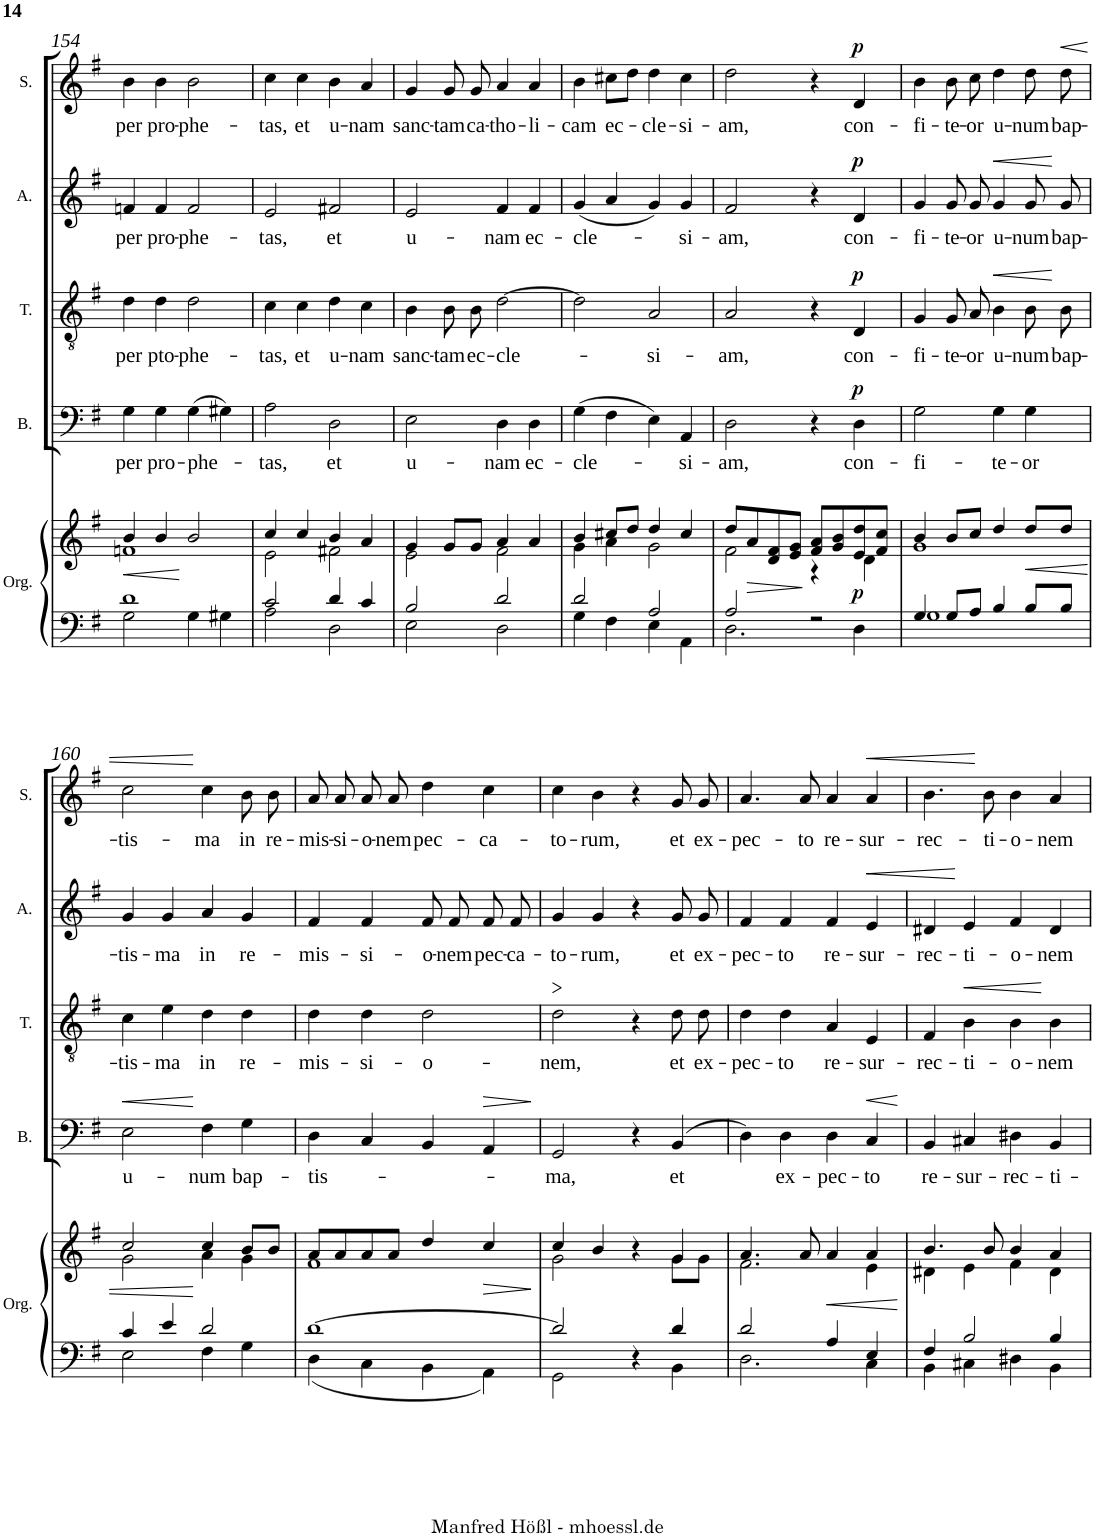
**kern	**kern	**dynam	**kern	**text	**dynam	**kern	**text	**dynam	**kern	**text	**dynam	**kern	**text	**dynam
*part5	*part5	*part5	*part4	*part4	*part4	*part3	*part3	*part3	*part2	*part2	*part2	*part1	*part1	*part1
*staff6	*staff5	*staff5/6	*staff4	*staff4	*staff4	*staff3	*staff3	*staff3	*staff2	*staff2	*staff2	*staff1	*staff1	*staff1
*I"Organ	*	*	*I"Bass	*	*	*I"Tenor	*	*	*I"Alto	*	*	*I"Soprano	*	*
*I'Org.	*	*	*I'B.	*	*	*I'T.	*	*	*I'A.	*	*	*I'S.	*	*
!!LO:PB:g=z
*clefF4	*clefG2	*	*clefF4	*	*	*clefGv2	*	*	*clefG2	*	*	*clefG2	*	*
*k[f#]	*k[f#]	*	*k[f#]	*	*	*k[f#]	*	*	*k[f#]	*	*	*k[f#]	*	*
*G:	*G:	*	*G:	*	*	*G:	*	*	*G:	*	*	*G:	*	*
*M4/4	*M4/4	*	*M4/4	*	*	*M4/4	*	*	*M4/4	*	*	*M4/4	*	*
*met(c)	*met(c)	*	*met(c)	*	*	*met(c)	*	*	*met(c)	*	*	*met(c)	*	*
=154	=154	=154	=154	=154	=154	=154	=154	=154	=154	=154	=154	=154	=154	=154
*^	*	*	*	*	*	*	*	*	*	*	*	*	*	*
!	!	!	!LO:HP:b	!	!LO:LY:b	!	!	!LO:LY:b	!	!	!LO:LY:b	!	!	!LO:LY:b	!
*	*	*^	*	*	*	*	*	*	*	*	*	*	*	*	*
1d	2G\	4b/	1fn	<	4G\	per	.	4d\	per	.	4fn/	per	.	4b\	per	.
!	!	!	!	!	!	!LO:LY:b	!	!	!LO:LY:b	!	!	!LO:LY:b	!	!	!LO:LY:b	!
.	.	4b/	.	.	4G\	pro-	.	4d\	pto-	.	4f/	pro-	.	4b\	pro-	.
!	!	!	!	!	!	!LO:LY:b	!	!	!LO:LY:b	!	!	!LO:LY:b	!	!	!LO:LY:b	!
.	4G\	2b/	.	.	(>4G\	-phe-	.	2d\	-phe-	.	2f/	-phe-	.	2b\	-phe-	.
.	4G#X\	.	.	.	4G#X\)	.	.	.	.	.	.	.	.	.	.	.
=155	=155	=155	=155	=155	=155	=155	=155	=155	=155	=155	=155	=155	=155	=155	=155	=155
!	!	!	!	!	!	!LO:LY:b	!	!	!LO:LY:b	!	!	!LO:LY:b	!	!	!LO:LY:b	!
2c/	2A\	4cc/	2e\	.	2A\	-tas,	.	4c\	-tas,	.	2e/	-tas,	.	4cc\	-tas,	.
!	!	!	!	!	!	!	!	!	!LO:LY:b	!	!	!	!	!	!LO:LY:b	!
.	.	4cc/	.	.	.	.	.	4c\	et	.	.	.	.	4cc\	et	.
!	!	!	!	!	!	!LO:LY:b	!	!	!LO:LY:b	!	!	!LO:LY:b	!	!	!LO:LY:b	!
4d/	2D\	4b/	2f#X\	.	2D\	et	.	4d\	u-	.	2f#X/	et	.	4b\	u-	.
!	!	!	!	!	!	!	!	!	!LO:LY:b	!	!	!	!	!	!LO:LY:b	!
4c/	.	4a/	.	.	.	.	.	4c\	-nam	.	.	.	.	4a/	-nam	.
=156	=156	=156	=156	=156	=156	=156	=156	=156	=156	=156	=156	=156	=156	=156	=156	=156
!	!	!	!	!	!	!LO:LY:b	!	!	!LO:LY:b	!	!	!LO:LY:b	!	!	!LO:LY:b	!
2B/	2E\	4g/	2e\	.	2E\	u-	.	4B\	sanc-	.	2e/	u-	.	4g/	sanc-	.
!	!	!	!	!	!	!	!	!	!LO:LY:b	!	!	!	!	!	!LO:LY:b	!
.	.	8g/L	.	.	.	.	.	8B\L	-tam	.	.	.	.	8g/	-tam	.
!	!	!	!	!	!	!	!	!	!LO:LY:b	!	!	!	!	!	!LO:LY:b	!
.	.	8g/J	.	.	.	.	.	8B\J	ec-	.	.	.	.	8g/	ca-	.
!	!	!	!	!	!	!LO:LY:b	!	!	!LO:LY:b	!	!	!LO:LY:b	!	!	!LO:LY:b	!
2d/	2D\	4a/	2f#\	.	4D\	-nam	.	[2d\	-cle-	.	4f#/	-nam	.	4a/	-tho-	.
!	!	!	!	!	!	!LO:LY:b	!	!	!	!	!	!LO:LY:b	!	!	!LO:LY:b	!
.	.	4a/	.	.	4D\	ec-	.	.	.	.	4f#/	ec-	.	4a/	-li-	.
=157	=157	=157	=157	=157	=157	=157	=157	=157	=157	=157	=157	=157	=157	=157	=157	=157
!	!	!	!	!	!	!LO:LY:b	!	!	!	!	!	!LO:LY:b	!	!	!LO:LY:b	!
2d/	4G\	4b/	4g\	.	(>4G\	-cle-	.	2d\]	.	.	(<4g/	-cle-	.	4b\	-cam	.
!	!	!	!	!	!	!	!	!	!	!	!	!	!	!	!LO:LY:b	!
.	4F#\	8cc#X/L	4a\	.	4F#\	.	.	.	.	.	4a/	.	.	8cc#X\L	ec-	.
.	.	8dd/J	.	.	.	.	.	.	.	.	.	.	.	8dd\J	.	.
!	!	!	!	!	!	!	!	!	!LO:LY:b	!	!	!	!	!	!LO:LY:b	!
2A/	4E\	4dd/	2g\	.	4E\)	.	.	2A/	-si-	.	4g/)	.	.	4dd\	-cle-	.
!	!	!	!	!	!	!LO:LY:b	!	!	!	!	!	!LO:LY:b	!	!	!LO:LY:b	!
.	4AA\	4cc#/	.	.	4AA/	-si-	.	.	.	.	4g/	-si-	.	4cc#\	-si-	.
=158	=158	=158	=158	=158	=158	=158	=158	=158	=158	=158	=158	=158	=158	=158	=158	=158
!	!	!	!	!	!	!LO:LY:b	!	!	!LO:LY:b	!	!	!LO:LY:b	!	!	!LO:LY:b	!
2A/	2.D\	8dd/L	2f#\	.	2D\	-am,	.	2A/	-am,	.	2f#/	-am,	.	2dd\	-am,	.
!	!	!	!	!LO:HP:b	!	!	!	!	!	!	!	!	!	!	!	!
.	.	8a/	.	>	.	.	.	.	.	.	.	.	.	.	.	.
.	.	8d/ 8f#/	.	.	.	.	.	.	.	.	.	.	.	.	.	.
.	.	8e/ 8g/J	.	.	.	.	.	.	.	.	.	.	.	.	.	.
2r	.	8f#/ 8a/L	4r	[	4r	.	.	4r	.	.	4r	.	.	4r	.	.
.	.	8g/ 8b/	.	.	.	.	.	.	.	.	.	.	.	.	.	.
!	!	!	!	!LO:DY:b	!	!LO:LY:b	!LO:DY:a	!	!LO:LY:b	!LO:DY:a	!	!LO:LY:b	!LO:DY:a	!	!LO:LY:b	!LO:DY:a
.	4D\	8e/ 8dd/	4d\	p	4D\	con-	p	4D/	con-	p	4d/	con-	p	4d/	con-	p
.	.	8f#/ 8cc/J	.	.	.	.	.	.	.	.	.	.	.	.	.	.
=159	=159	=159	=159	=159	=159	=159	=159	=159	=159	=159	=159	=159	=159	=159	=159	=159
!	!	!	!	!	!	!LO:LY:b	!	!	!LO:LY:b	!	!	!LO:LY:b	!	!	!LO:LY:b	!
4G/	1G	4b/	1g	.	2G\	-fi-	.	4G/	-fi-	.	4g/	-fi-	.	4b\	-fi-	.
!	!	!	!	!	!	!	!	!	!LO:LY:b	!	!	!LO:LY:b	!	!	!LO:LY:b	!
8G/L	.	8b/L	.	.	.	.	.	8G/L	-te-	.	8g/L	-te-	.	8b\	-te-	.
!	!	!	!	!	!	!	!	!	!LO:LY:b	!	!	!LO:LY:b	!	!	!LO:LY:b	!
8A/J	.	8cc/J	.	.	.	.	.	8A/J	-or	.	8g/J	-or	.	8cc\	-or	.
!	!	!	!	!	!	!LO:LY:b	!	!	!LO:LY:b	!LO:HP:b	!	!LO:LY:b	!LO:HP:b	!	!LO:LY:b	!
4B/	.	4dd/	.	.	4G\	-te-	.	4B\	u-	<	4g/	u-	<	4dd\	u-	.
!	!	!	!	!LO:HP:b	!	!LO:LY:b	!	!	!LO:LY:b	!	!	!LO:LY:b	!	!	!LO:LY:b	!
8B/L	.	8dd/L	.	<	4G\	-or	.	8B\L	-num	.	8g/L	-num	.	8dd\	-num	.
!	!	!	!	!	!	!	!	!	!LO:LY:b	!	!	!LO:LY:b	!	!	!LO:LY:b	!LO:HP:b
8B/J	.	8dd/J	.	.	.	.	.	8B\J	bap-	.	8g/J	bap-	.	8dd\	bap-	<
!!LO:LB:g=z
=160	=160	=160	=160	=160	=160	=160	=160	=160	=160	=160	=160	=160	=160	=160	=160	=160
!	!	!	!	!	!	!LO:LY:b	!LO:HP:b	!	!LO:LY:b	!	!	!LO:LY:b	!	!	!LO:LY:b	!
4c/	2E\	2cc/	2g\	.	2E\	u-	<	4c\	-tis-	.	4g/	-tis-	.	2cc\	-tis-	.
!	!	!	!	!	!	!	!	!	!LO:LY:b	!	!	!LO:LY:b	!	!	!	!
4e/	.	.	.	.	.	.	.	4e\	-ma	.	4g/	-ma	.	.	.	.
!	!	!	!	!	!	!LO:LY:b	!	!	!LO:LY:b	!	!	!LO:LY:b	!	!	!LO:LY:b	!
2d/	4F#\	4cc/	4a\	]	4F#\	-num	.	4d\	in	.	4a/	in	.	4cc\	-ma	.
!	!	!	!	!	!	!LO:LY:b	!	!	!LO:LY:b	!	!	!LO:LY:b	!	!	!LO:LY:b	!
.	4G\	8b/L	4g\	.	4G\	bap-	.	4d\	re-	.	4g/	re-	.	8b\	in	.
!	!	!	!	!	!	!	!	!	!	!	!	!	!	!	!LO:LY:b	!
.	.	8b/J	.	.	.	.	.	.	.	.	.	.	.	8b\	re-	.
=161	=161	=161	=161	=161	=161	=161	=161	=161	=161	=161	=161	=161	=161	=161	=161	=161
!	!	!	!	!	!	!LO:LY:b	!	!	!LO:LY:b	!	!	!LO:LY:b	!	!	!LO:LY:b	!
[>1d	4D\	8a/L	1f#	.	4D\	-tis-	.	4d\	-mis-	.	4f#/	-mis-	.	8a/	-mis-	.
!	!	!	!	!	!	!	!	!	!	!	!	!	!	!	!LO:LY:b	!
.	.	8a/	.	.	.	.	.	.	.	.	.	.	.	8a/	-si-	.
!	!	!	!	!	!	!	!	!	!LO:LY:b	!	!	!LO:LY:b	!	!	!LO:LY:b	!
.	4C\	8a/	.	.	4C/	.	.	4d\	-si-	.	4f#/	-si-	.	8a/	-o-	.
!	!	!	!	!	!	!	!	!	!	!	!	!	!	!	!LO:LY:b	!
.	.	8a/J	.	.	.	.	.	.	.	.	.	.	.	8a/	-nem	.
!	!	!	!	!	!	!	!	!	!LO:LY:b	!	!	!LO:LY:b	!	!	!LO:LY:b	!
.	4BB\	4dd/	.	.	4BB/	.	.	2d\	-o-	.	8f#/L	-o-	.	4dd\	pec-	.
!	!	!	!	!	!	!	!	!	!	!	!	!LO:LY:b	!	!	!	!
.	.	.	.	.	.	.	.	.	.	.	8f#/J	-nem	.	.	.	.
!	!	!	!	!LO:HP:b	!	!	!LO:HP:b	!	!	!	!	!LO:LY:b	!	!	!LO:LY:b	!
.	4AA\	4cc/	.	>	4AA/	.	>	.	.	.	8f#/L	pec-	.	4cc\	-ca-	.
!	!	!	!	!	!	!	!	!	!	!	!	!LO:LY:b	!	!	!	!
.	.	.	.	.	.	.	.	.	.	.	8f#/J	-ca-	.	.	.	.
*v	*v	*	*	*	*	*	*	*	*	*	*	*	*	*	*	*
*	*v	*v	*	*	*	*	*	*	*	*	*	*	*	*	*
.	.	[	.	.	[	.	.	[	.	.	.	.	.	.
=162	=162	=162	=162	=162	=162	=162	=162	=162	=162	=162	=162	=162	=162	=162
*^	*^	*	*	*	*	*	*	*	*	*	*	*	*	*
!	!	!	!	!	!	!LO:LY:b	!	!	!LO:LY:b	!LO:HP:b	!	!LO:LY:b	!	!	!LO:LY:b	!
2d/]	2GG\	4cc/	2g\	.	2GG/	-ma,	.	2d\	-nem,	>	4g/	-to-	.	4cc\	-to-	.
!	!	!	!	!	!	!	!	!	!	!	!	!LO:LY:b	!	!	!LO:LY:b	!
.	.	4b/	.	.	.	.	.	.	.	.	4g/	-rum,	.	4b\	-rum,	.
4r	4ryy	4r	4ryy	.	4r	.	.	4r	.	.	4r	.	.	4r	.	.
!	!	!	!	!	!	!LO:LY:b	!	!	!LO:LY:b	!	!	!LO:LY:b	!	!	!LO:LY:b	!
4d/	4BB\	4g/	8g\L	.	(4BB/	et	.	8d\L	et	.	8g/L	et	.	8g/	et	.
!	!	!	!	!	!	!	!	!	!LO:LY:b	!	!	!LO:LY:b	!	!	!LO:LY:b	!
.	.	.	8g\J	.	.	.	.	8d\J	ex-	.	8g/J	ex-	.	8g/	ex-	.
=163	=163	=163	=163	=163	=163	=163	=163	=163	=163	=163	=163	=163	=163	=163	=163	=163
!	!	!	!	!	!	!	!	!	!LO:LY:b	!	!	!LO:LY:b	!	!	!LO:LY:b	!
2d/	2.D\	4.a/	2.f#\	.	4D\)	.	.	4d\	-pec-	.	4f#/	-pec-	.	4.a/	-pec-	.
!	!	!	!	!	!	!LO:LY:b	!	!	!LO:LY:b	!	!	!LO:LY:b	!	!	!	!
.	.	.	.	.	4D\	ex-	.	4d\	-to	.	4f#/	-to	.	.	.	.
!	!	!	!	!	!	!	!	!	!	!	!	!	!	!	!LO:LY:b	!
.	.	8a/	.	.	.	.	.	.	.	.	.	.	.	8a/	-to	.
!	!	!	!	!	!	!LO:LY:b	!	!	!LO:LY:b	!	!	!LO:LY:b	!	!	!LO:LY:b	!
4A/	.	4a/	.	.	4D\	-pec-	.	4A/	re-	.	4f#/	re-	.	4a/	re-	.
!	!	!	!	!	!	!LO:LY:b	!	!	!LO:LY:b	!	!	!LO:LY:b	!	!	!LO:LY:b	!
4E/	4C\	4a/	4e\	.	4C/	-to	.	4E/	-sur-	.	4e/	-sur-	.	4a/	-sur-	.
*v	*v	*	*	*	*	*	*	*	*	*	*	*	*	*	*	*
*	*v	*v	*	*	*	*	*	*	*	*	*	*	*	*	*
.	.	]	.	.	]	.	.	.	.	.	.	.	.	.
=164	=164	=164	=164	=164	=164	=164	=164	=164	=164	=164	=164	=164	=164	=164
*^	*^	*	*	*	*	*	*	*	*	*	*	*	*	*
!	!	!	!	!	!	!LO:LY:b	!	!	!LO:LY:b	!	!	!LO:LY:b	!	!	!LO:LY:b	!
4F#/	4BB\	4.b/	4d#X\	.	4BB/	re-	.	4F#/	-rec-	.	4d#X/	-rec-	.	4.b\	-rec-	.
!	!	!	!	!	!	!LO:LY:b	!	!	!LO:LY:b	!	!	!LO:LY:b	!	!	!	!
2B/	4C#X\	.	4e\	.	4C#X/	-sur-	.	4B\	-ti-	.	4e/	-ti-	[	.	.	.
!	!	!	!	!	!	!	!	!	!	!	!	!	!	!	!LO:LY:b	!
.	.	8b/	.	.	.	.	.	.	.	.	.	.	.	8b\	-ti-	[
!	!	!	!	!	!	!LO:LY:b	!	!	!LO:LY:b	!	!	!LO:LY:b	!	!	!LO:LY:b	!
.	4D#X\	4b/	4f#\	.	4D#X\	-rec-	.	4B\	-o-	.	4f#/	-o-	.	4b\	-o-	.
!	!	!	!	!	!	!LO:LY:b	!	!	!LO:LY:b	!	!	!LO:LY:b	!	!	!LO:LY:b	!
4B/	4BB\	4a/	4d#\	.	4BB/	-ti-	.	4B\	-nem	]	4d#/	-nem	.	4a/	-nem	.
*v	*v	*	*	*	*	*	*	*	*	*	*	*	*	*	*	*
*	*v	*v	*	*	*	*	*	*	*	*	*	*	*	*	*
=	=	=	=	=	=	=	=	=	=	=	=	=	=	=
*-	*-	*-	*-	*-	*-	*-	*-	*-	*-	*-	*-	*-	*-	*-
